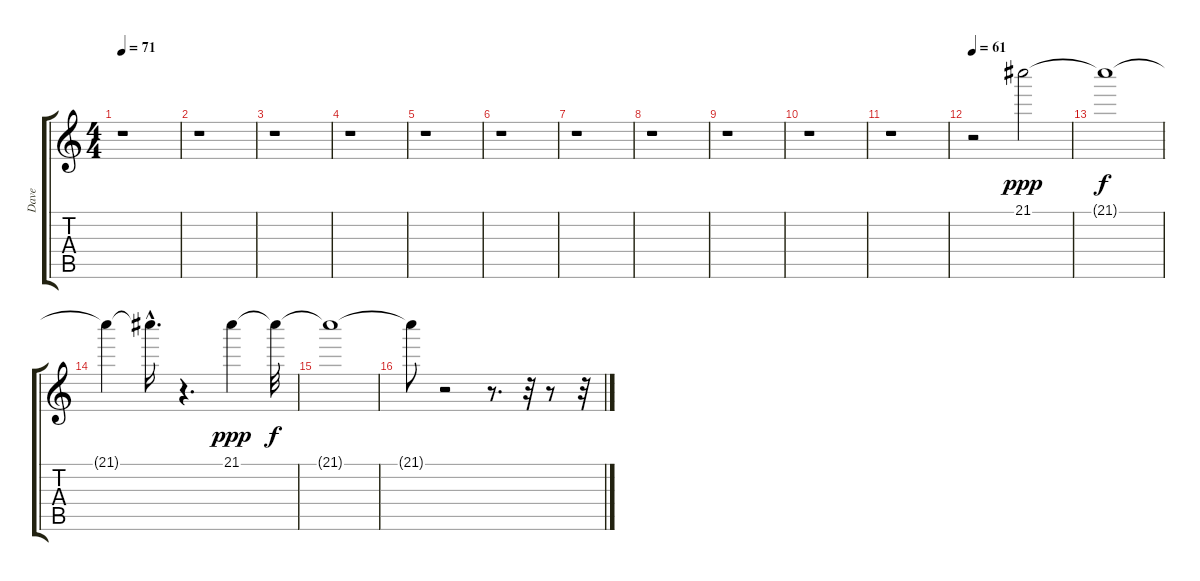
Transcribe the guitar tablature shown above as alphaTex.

\track ("Dave" "Dave") {instrument electricguitarjazz}
\staff {score tabs}
\tuning (E4 B3 G3 D3 A2 E2) {hide}
\ts (4 4)
\tempo 71
\clef g2
\ks c
r.1{dy f} |
r.1 |
r.1 |
r.1 |
r.1 |
r.1 |
r.1 |
r.1 |
r.1 |
r.1 |
r.1 |
\tempo 61
r.2 21.1.2{dy ppp} |
21.1{t}.1{dy f} |
21.1{t}.4 21.1{hac t}.16{d} r.4{d} 21.1.4{dy ppp} 21.1{t}.32{dy f} |
21.1{t}.1 |
21.1{t}.8 r.2 r.8{d} r.32 r.8 r.32
